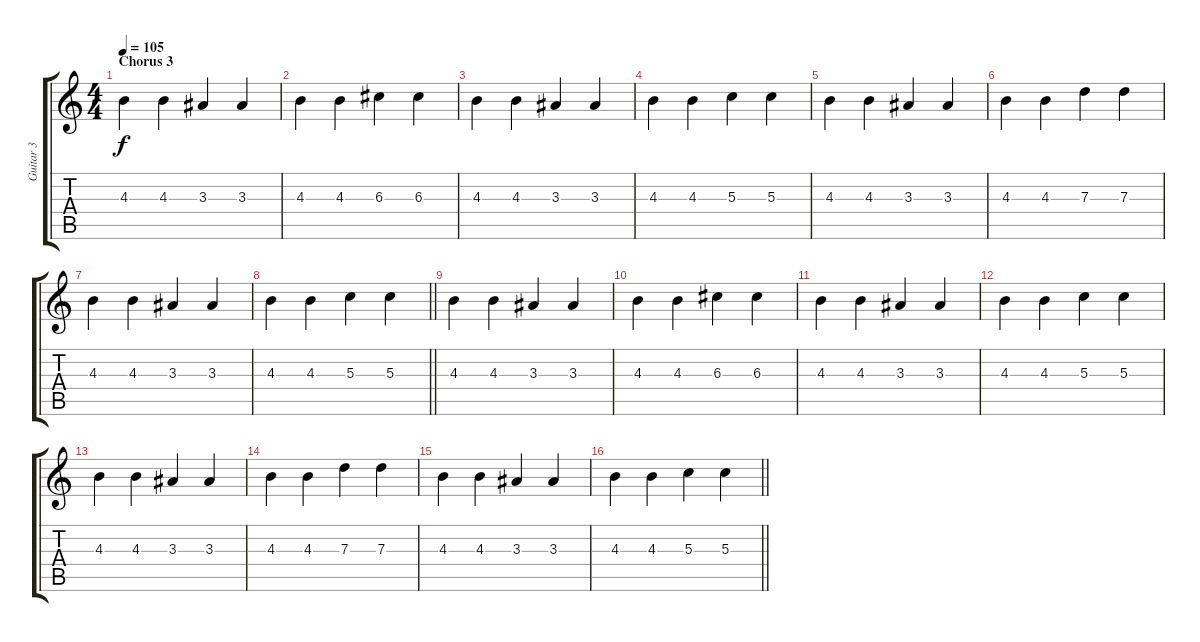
\track ("Guitar 3" "Guitar 3") {instrument distortionguitar}
\staff {score tabs}
\tuning (E4 B3 G3 D3 A2 E2) {hide}
\ts (4 4)
\section ("" "Chorus 3")
\tempo 105
\clef g2
\ks c
4.3.4{dy f volume 16 instrument electricguitarjazz} 4.3.4 3.3.4 3.3.4 |
4.3.4 4.3.4 6.3.4 6.3.4 |
4.3.4 4.3.4 3.3.4 3.3.4 |
4.3.4 4.3.4 5.3.4 5.3.4 |
4.3.4 4.3.4 3.3.4 3.3.4 |
4.3.4 4.3.4 7.3.4 7.3.4 |
4.3.4 4.3.4 3.3.4 3.3.4 |
\barLineRight lightlight
4.3.4 4.3.4 5.3.4 5.3.4 |
4.3.4 4.3.4 3.3.4 3.3.4 |
4.3.4 4.3.4 6.3.4 6.3.4 |
4.3.4 4.3.4 3.3.4 3.3.4 |
4.3.4 4.3.4 5.3.4 5.3.4 |
4.3.4 4.3.4 3.3.4 3.3.4 |
4.3.4 4.3.4 7.3.4 7.3.4 |
4.3.4 4.3.4 3.3.4 3.3.4 |
\barLineRight lightlight
4.3.4 4.3.4 5.3.4 5.3.4
